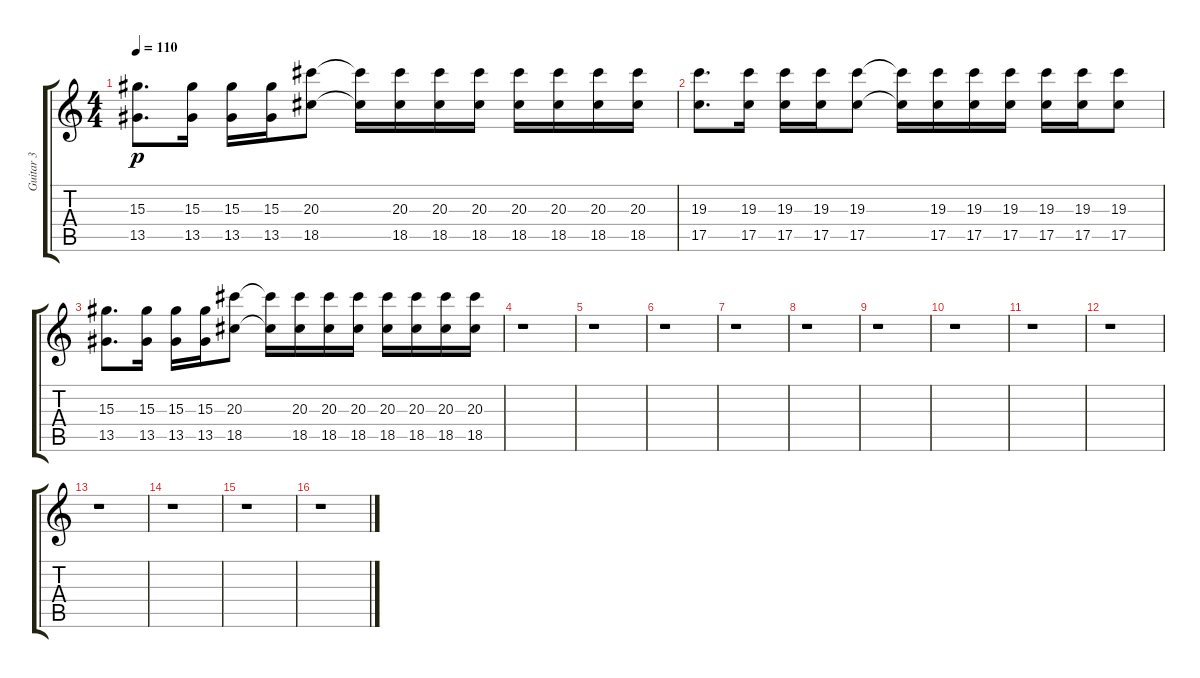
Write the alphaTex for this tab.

\track ("Guitar 3" "Guitar 3") {instrument distortionguitar}
\staff {score tabs}
\tuning (D4 A3 F3 C3 G2 C2) {hide}
\ts (4 4)
\tempo 110
\clef g2
\ks c
(15.3 13.5).8{d dy p} (15.3 13.5).16 (15.3 13.5).16 (15.3 13.5).16 (20.3 18.5).8 (20.3{t} 18.5{t}).16 (20.3 18.5).16 (20.3 18.5).16 (20.3 18.5).16 (20.3 18.5).16 (20.3 18.5).16 (20.3 18.5).16 (20.3 18.5).16 |
(19.3 17.5).8{d} (19.3 17.5).16 (19.3 17.5).16 (19.3 17.5).16 (19.3 17.5).8 (19.3{t} 17.5{t}).16 (19.3 17.5).16 (19.3 17.5).16 (19.3 17.5).16 (19.3 17.5).16 (19.3 17.5).16 (19.3 17.5).8 |
(15.3 13.5).8{d} (15.3 13.5).16 (15.3 13.5).16 (15.3 13.5).16 (20.3 18.5).8 (20.3{t} 18.5{t}).16 (20.3 18.5).16 (20.3 18.5).16 (20.3 18.5).16 (20.3 18.5).16 (20.3 18.5).16 (20.3 18.5).16 (20.3 18.5).16 |
r.1 |
r.1 |
r.1 |
r.1 |
r.1 |
r.1 |
r.1 |
r.1 |
r.1 |
r.1 |
r.1 |
r.1 |
r.1
